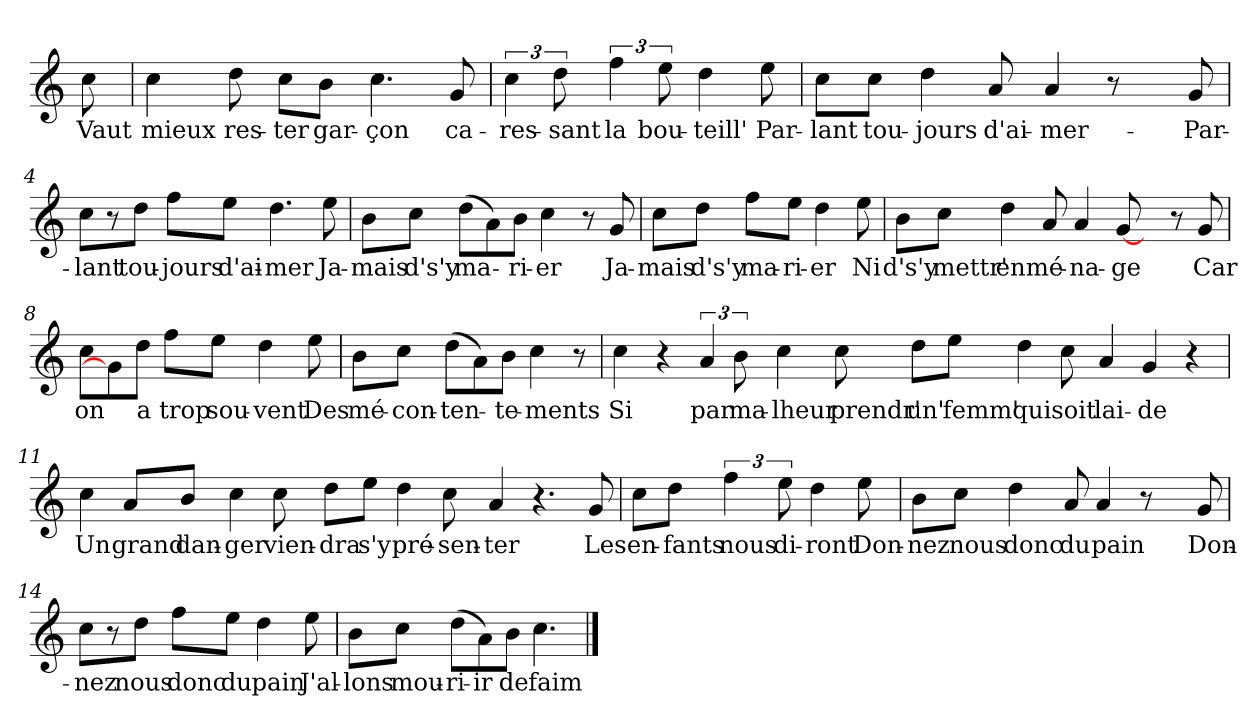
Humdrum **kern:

**kern	**text
*part1	*part1
*staff1	*staff1
*clefG2	*
*k[]	*
*C:	*
=	=
!	!LO:LY:b
8cc\	Vaut
=1	=1
!	!LO:LY:b
4cc\	mieux
!	!LO:LY:b
8dd\	res-
!	!LO:LY:b
8cc\L	-ter
!	!LO:LY:b
8b\J	gar-
!	!LO:LY:b
4.cc\	-çon
!	!LO:LY:b
8g/	ca-
=2	=2
!	!LO:LY:b
6cc\	-res-
!	!LO:LY:b
12dd\	-sant
!	!LO:LY:b
6ff\	la
!	!LO:LY:b
12ee\	bou-
!	!LO:LY:b
4dd\	-teill'
!	!LO:LY:b
8ee\	Par-
=3	=3
!	!LO:LY:b
8cc\L	-lant
!	!LO:LY:b
8cc\J	tou-
!	!LO:LY:b
4dd\	-jours
!	!LO:LY:b
8a/	d'ai-
!	!LO:LY:b
4a/	-mer-
8r	.
8ryy	.
!	!LO:LY:b
8g/	-Par-
!!LO:LB:g=z
=4	=4
!	!LO:LY:b
8cc\L	-lant
8r	.
!	!LO:LY:b
8dd\J	tou-
!	!LO:LY:b
8ff\L	-jours
!	!LO:LY:b
8ee\J	d'ai-
!	!LO:LY:b
4.dd\	-mer
!	!LO:LY:b
8ee\	Ja-
=5	=5
!	!LO:LY:b
8b\L	-mais
!	!LO:LY:b
8cc\J	d's'y
!	!LO:LY:b
(>8dd\L	ma-
8a\)	.
!	!LO:LY:b
8b\J	-ri-
!	!LO:LY:b
4cc\	-er
8r	.
!	!LO:LY:b
8g/	Ja-
=6	=6
!	!LO:LY:b
8cc\L	-mais
!	!LO:LY:b
8dd\J	d's'y
!	!LO:LY:b
8ff\L	ma-
!	!LO:LY:b
8ee\J	-ri-
!	!LO:LY:b
4dd\	-er
!	!LO:LY:b
8ee\	Ni
!!LO:LB:g=z
=7	=7
!	!LO:LY:b
8b\L	d's'y
!	!LO:LY:b
8cc\J	mettr'
!	!LO:LY:b
4dd\	en
!	!LO:LY:b
8a/	mé-
!	!LO:LY:b
4a/	-na-
!	!LO:LY:b
[8g/	-ge
8ryy	.
8r	.
!	!LO:LY:b
8g/	Car
=8	=8
!	!LO:LY:b
8cc\L	on
8g/]	.
!	!LO:LY:b
8dd\J	a
!	!LO:LY:b
8ff\L	trop
!	!LO:LY:b
8ee\J	sou-
!	!LO:LY:b
4dd\	-vent
!	!LO:LY:b
8ee\	Des
=9	=9
!	!LO:LY:b
8b\L	mé-
!	!LO:LY:b
8cc\J	-con-
!	!LO:LY:b
(>8dd\L	-ten-
8a\)	.
!	!LO:LY:b
8b\J	-te-
!	!LO:LY:b
4cc\	-ments
8r	.
!!LO:LB:g=z
=10	=10
!	!LO:LY:b
4cc\	Si
4r	.
!	!LO:LY:b
6a/	par
!	!LO:LY:b
12b\	ma-
!	!LO:LY:b
4cc\	-lheur
!	!LO:LY:b
8cc\	prendr'
!	!LO:LY:b
8dd\L	un'
!	!LO:LY:b
8ee\J	femm'
!	!LO:LY:b
4dd\	qui
!	!LO:LY:b
8cc\	soit
!	!LO:LY:b
4a/	lai-
!	!LO:LY:b
4g/	-de
4r	.
=11	=11
!	!LO:LY:b
4cc\	Un
!	!LO:LY:b
8a/L	grand
!	!LO:LY:b
8b/J	dan-
!	!LO:LY:b
4cc\	-ger
!	!LO:LY:b
8cc\	vien-
!	!LO:LY:b
8dd\L	-dra
!	!LO:LY:b
8ee\J	s'y
!	!LO:LY:b
4dd\	pré-
!	!LO:LY:b
8cc\	-sen-
!	!LO:LY:b
4a/	-ter
4.r	.
!	!LO:LY:b
8g/	Les
!!LO:LB:g=z
=12	=12
!	!LO:LY:b
8cc\L	en-
!	!LO:LY:b
8dd\J	-fants
!	!LO:LY:b
6ff\	nous
!	!LO:LY:b
12ee\	di-
!	!LO:LY:b
4dd\	-ront
!	!LO:LY:b
8ee\	Don-
=13	=13
!	!LO:LY:b
8b\L	-nez
!	!LO:LY:b
8cc\J	nous
!	!LO:LY:b
4dd\	donc
!	!LO:LY:b
8a/	du
!	!LO:LY:b
4a/	pain
8r	.
8ryy	.
!	!LO:LY:b
8g/	Don-
=14	=14
!	!LO:LY:b
8cc\L	-nez
8r	.
!	!LO:LY:b
8dd\J	nous
!	!LO:LY:b
8ff\L	donc
!	!LO:LY:b
8ee\J	du
!	!LO:LY:b
4dd\	pain
!	!LO:LY:b
8ee\	J'al-
=15	=15
!	!LO:LY:b
8b\L	-lons
!	!LO:LY:b
8cc\J	mou-
!	!LO:LY:b
(>8dd\L	-ri-
!	!LO:LY:b
8a\)	-ir
!	!LO:LY:b
8b\J	de
!	!LO:LY:b
4.cc\	faim
==	==
*-	*-
